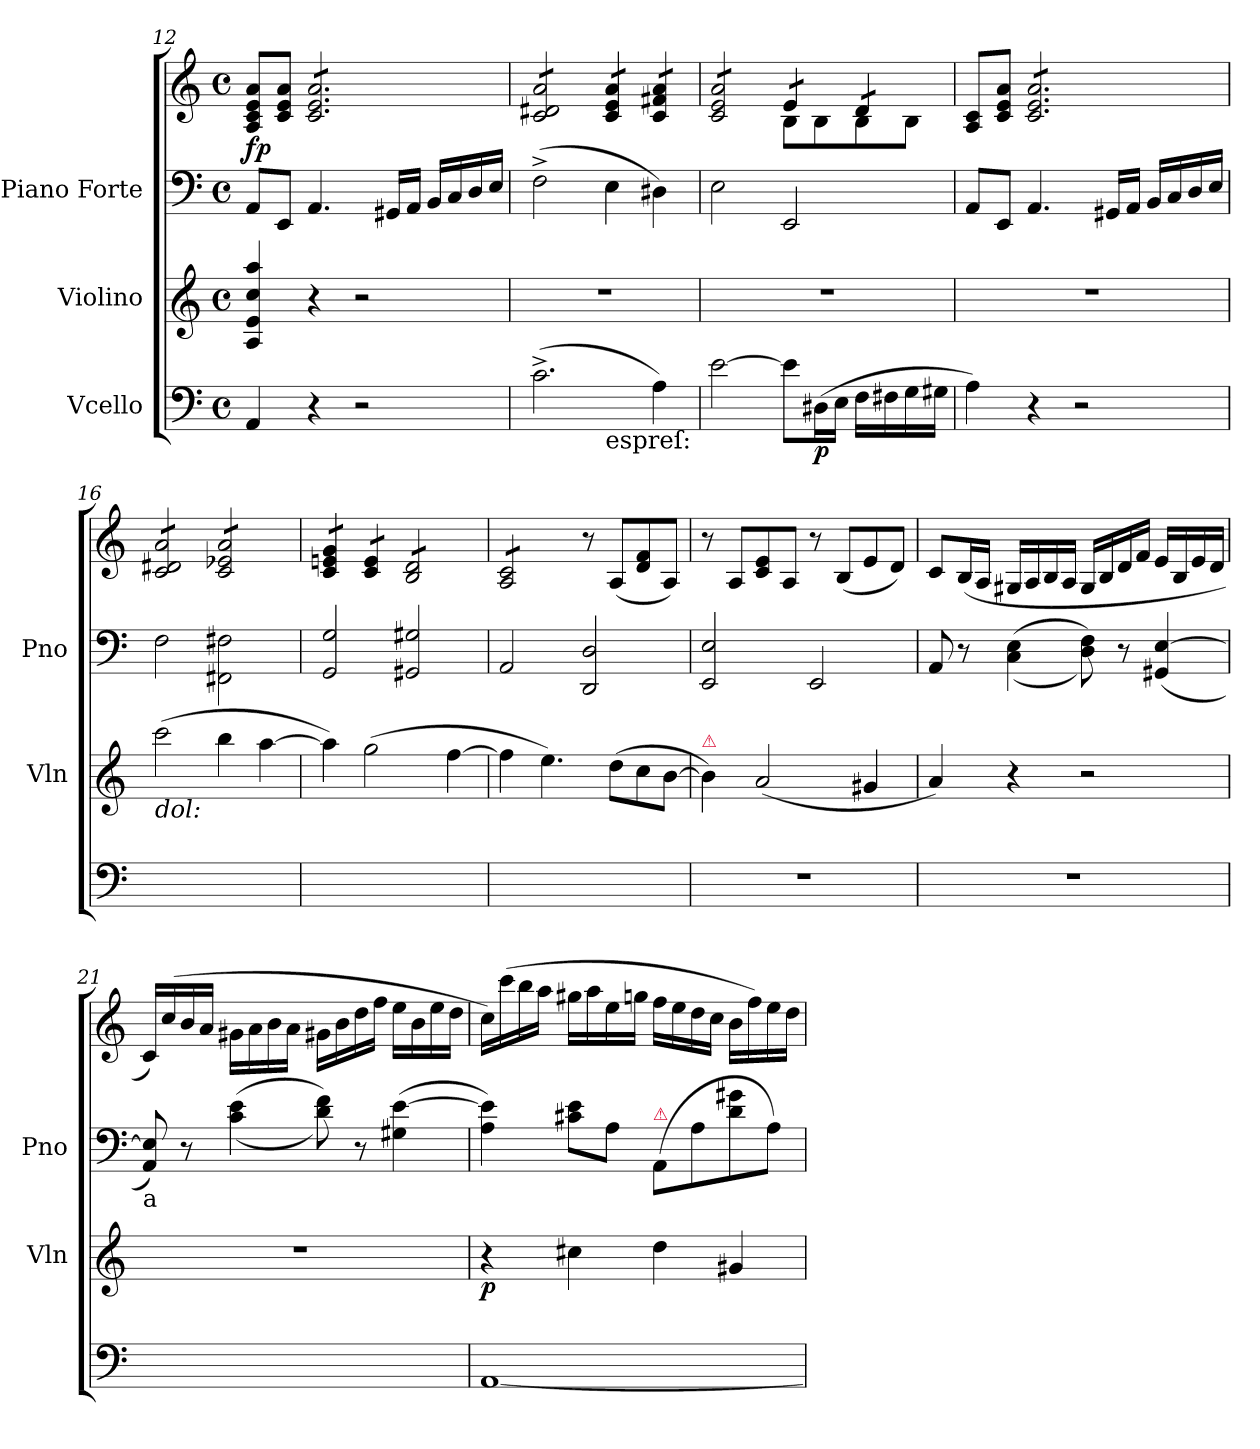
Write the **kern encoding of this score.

**kern	**dynam	**kern	**dynam	**kern	**kern	**dynam
*part3	*part3	*part2	*part2	*part1	*part1	*part1
*staff4	*staff4	*staff3	*staff3	*staff2	*staff1	*staff1/2
*I"Vcello	*	*I"Violino	*	*I"Piano Forte	*	*
*	*	*I'Vln	*	*I'Pno	*	*
*clefF4	*	*clefG2	*	*clefF4	*clefG2	*
*k[]	*	*k[]	*	*k[]	*k[]	*
*a:	*	*a:	*	*a:	*a:	*
*M4/4	*	*M4/4	*	*M4/4	*M4/4	*
*met(c)	*	*met(c)	*	*met(c)	*met(c)	*
=12	=12	=12	=12	=12	=12	=12
4AA/	.	4A/ 4e/ 4cc/ 4aa/	.	8AA/L	8A/ 8c/ 8e/ 8a/L	fp
.	.	.	.	8EE/J	8c/ 8e/ 8a/J	.
*	*	*	*	*	*tremolo	*
4r	.	4r	.	4.AA/	8c/ 8e/ 8a/L	.
.	.	.	.	.	8c/ 8e/ 8a/	.
2r	.	2r	.	.	8c/ 8e/ 8a/	.
.	.	.	.	16GG#X/LL	8c/ 8e/ 8a/	.
.	.	.	.	16AA/JJ	.	.
.	.	.	.	16BB/LL	8c/ 8e/ 8a/	.
.	.	.	.	16C/	.	.
.	.	.	.	16D/	8c/ 8e/ 8a/J	.
.	.	.	.	16E/JJ	.	.
=13	=13	=13	=13	=13	=13	=13
*^	*	*	*	*	*	*
(2.c^<\	2ryy	.	1r	.	(2F^<\	8c/ 8d#X/ 8a/L	.
.	.	.	.	.	.	8c/ 8d#X/ 8a/	.
.	.	.	.	.	.	8c/ 8d#X/ 8a/	.
.	.	.	.	.	.	8c/ 8d#X/ 8a/J	.
!	!LO:TX:b:t=espreſ&colon;	!	!	!	!	!	!
.	2ryy	.	.	.	4E\	8c/ 8e/ 8a/L	.
.	.	.	.	.	.	8c/ 8e/ 8a/J	.
4A\)	.	.	.	.	4D#X\)	8c/ 8f#X/ 8a/L	.
.	.	.	.	.	.	8c/ 8f#X/ 8a/J	.
*v	*v	*	*	*	*	*	*
=14	=14	=14	=14	=14	=14	=14
*	*	*	*	*	*^	*
[2e\	.	1r	.	2E\	8c/ 8e/ 8a/L	2ryy	.
.	.	.	.	.	8c/ 8e/ 8a/	.	.
.	.	.	.	.	8c/ 8e/ 8a/	.	.
.	.	.	.	.	8c/ 8e/ 8a/J	.	.
8e\L]	.	.	.	2EE/	8e/L	8B\L	.
(16D#X\L	p	.	.	.	8e/J	8B\	.
16E\JJ	.	.	.	.	.	.	.
16F\LL	.	.	.	.	8d/L	8B\	.
16F#X\	.	.	.	.	.	.	.
16G\	.	.	.	.	8d/J	8B\J	.
*	*	*	*	*	*Xtremolo	*	*
16G#X\JJ	.	.	.	.	.	.	.
*	*	*	*	*	*v	*v	*
=15	=15	=15	=15	=15	=15	=15
4A\)	.	1r	.	8AA/L	8A/ 8c/L	.
.	.	.	.	8EE/J	8c/ 8e/ 8a/J	.
*	*	*	*	*	*tremolo	*
4r	.	.	.	4.AA/	8c/ 8e/ 8a/L	.
.	.	.	.	.	8c/ 8e/ 8a/	.
2r	.	.	.	.	8c/ 8e/ 8a/	.
.	.	.	.	16GG#X/LL	8c/ 8e/ 8a/	.
.	.	.	.	16AA/JJ	.	.
.	.	.	.	16BB/LL	8c/ 8e/ 8a/	.
.	.	.	.	16C/	.	.
.	.	.	.	16D/	8c/ 8e/ 8a/J	.
.	.	.	.	16E/JJ	.	.
=16	=16	=16	=16	=16	=16	=16
!	!	!LO:TX:b:i:t=dol&colon;	!	!	!	!
1ryy	.	(2ccc\	.	2F\	8c/ 8d#X/ 8a/L	.
.	.	.	.	.	8c/ 8d#X/ 8a/	.
.	.	.	.	.	8c/ 8d#X/ 8a/	.
.	.	.	.	.	8c/ 8d#X/ 8a/J	.
.	.	4bb\	.	2FF#X\ 2F#X\	8c/ 8e-X/ 8a/L	.
.	.	.	.	.	8c/ 8e-X/ 8a/	.
.	.	[4aa\	.	.	8c/ 8e-X/ 8a/	.
.	.	.	.	.	8c/ 8e-X/ 8a/J	.
=17	=17	=17	=17	=17	=17	=17
1ryy	.	4aa\])	.	2GG/ 2G/	8c/ 8en/ 8g/L	.
.	.	.	.	.	8c/ 8en/ 8g/J	.
.	.	(2gg\	.	.	8c/ 8e/L	.
.	.	.	.	.	8c/ 8e/J	.
.	.	.	.	2GG#X/ 2G#X/	8B/ 8d/L	.
.	.	.	.	.	8B/ 8d/	.
.	.	[4ff\	.	.	8B/ 8d/	.
.	.	.	.	.	8B/ 8d/J	.
=18	=18	=18	=18	=18	=18	=18
1ryy	.	4ff\]	.	2AA/	8A/ 8c/L	.
.	.	.	.	.	8A/ 8c/	.
.	.	4.ee\)	.	.	8A/ 8c/	.
.	.	.	.	.	8A/ 8c/J	.
*	*	*	*	*	*Xtremolo	*
.	.	.	.	2DD/ 2D/	8r	.
.	.	(8dd\L	.	.	(>8A/L	.
.	.	8cc\	.	.	8d/ 8f/	.
.	.	[8b\J	.	.	8A/J)	.
=19	=19	=19	=19	=19	=19	=19
!	!	!LO:TX:a:color=crimson:t=⚠	!	!	!	!
1r	.	4b\])	.	2EE/ 2E/	8r	.
.	.	.	.	.	8A/L	.
.	.	(>2a/	.	.	8c/ 8e/	.
.	.	.	.	.	8A/J	.
.	.	.	.	2EE/	8r	.
.	.	.	.	.	(>8B/L	.
.	.	4g#X/	.	.	8e/	.
.	.	.	.	.	8d/J)	.
=20	=20	=20	=20	=20	=20	=20
1r	.	4a/)	.	8AA/	8c/L	.
.	.	.	.	8r	(>16B/L	.
.	.	.	.	.	16A/JJ	.
.	.	4r	.	(<(>4C\ 4E\	16G#X/LL	.
.	.	.	.	.	16A/	.
.	.	.	.	.	16B/	.
.	.	.	.	.	16A/JJ	.
.	.	2r	.	8D\ 8F\))	16G#/LL	.
.	.	.	.	.	16B/	.
.	.	.	.	8r	16d/	.
.	.	.	.	.	16f/JJ	.
.	.	.	.	(4GG#X/ [4E/	16e/LL	.
.	.	.	.	.	16B/	.
.	.	.	.	.	16e/	.
.	.	.	.	.	16d/JJ	.
=21	=21	=21	=21	=21	=21	=21
!	!	!	!	!LO:TX:b:t=a	!	!
1ryy	.	1r	.	8AA/ 8E]/)	16c/LL)	.
.	.	.	.	.	(16cc/	.
.	.	.	.	8r	16b/	.
.	.	.	.	.	16a/JJ	.
.	.	.	.	(<(>4c\ 4e\	16g#X\LL	.
.	.	.	.	.	16a\	.
.	.	.	.	.	16b\	.
.	.	.	.	.	16a\JJ	.
.	.	.	.	8d\ 8f\))	16g#X\LL	.
.	.	.	.	.	16b\	.
.	.	.	.	8r	16dd\	.
.	.	.	.	.	16ff\JJ	.
.	.	.	.	(<4G#X\ [4e\	16ee\LL	.
.	.	.	.	.	16b\	.
.	.	.	.	.	16ee\	.
.	.	.	.	.	16dd\JJ	.
=22	=22	=22	=22	=22	=22	=22
[>1AA	.	4r	p	4A\ 4e]\)	16cc\LL)	.
.	.	.	.	.	(16ccc\	.
.	.	.	.	.	16bb\	.
.	.	.	.	.	16aa\JJ	.
.	.	4cc#X\	.	8c#X\ 8e\L	16gg#X\LL	.
.	.	.	.	.	16aa\	.
.	.	.	.	8A\J	16ee\	.
.	.	.	.	.	16ggn\JJ	.
!	!	!	!	!LO:TX:a:color=crimson:t=⚠	!	!
.	.	4dd\	.	(8AA/L	16ff\LL	.
.	.	.	.	.	16ee\	.
.	.	.	.	8A\	16dd\	.
.	.	.	.	.	16cc\JJ	.
.	.	4g#X/	.	8d\ 8g#X\	16b\LL	.
.	.	.	.	.	16ff\)	.
.	.	.	.	8A\J)	16ee\	.
.	.	.	.	.	16dd\JJ	.
=	=	=	=	=	=	=
*-	*-	*-	*-	*-	*-	*-
